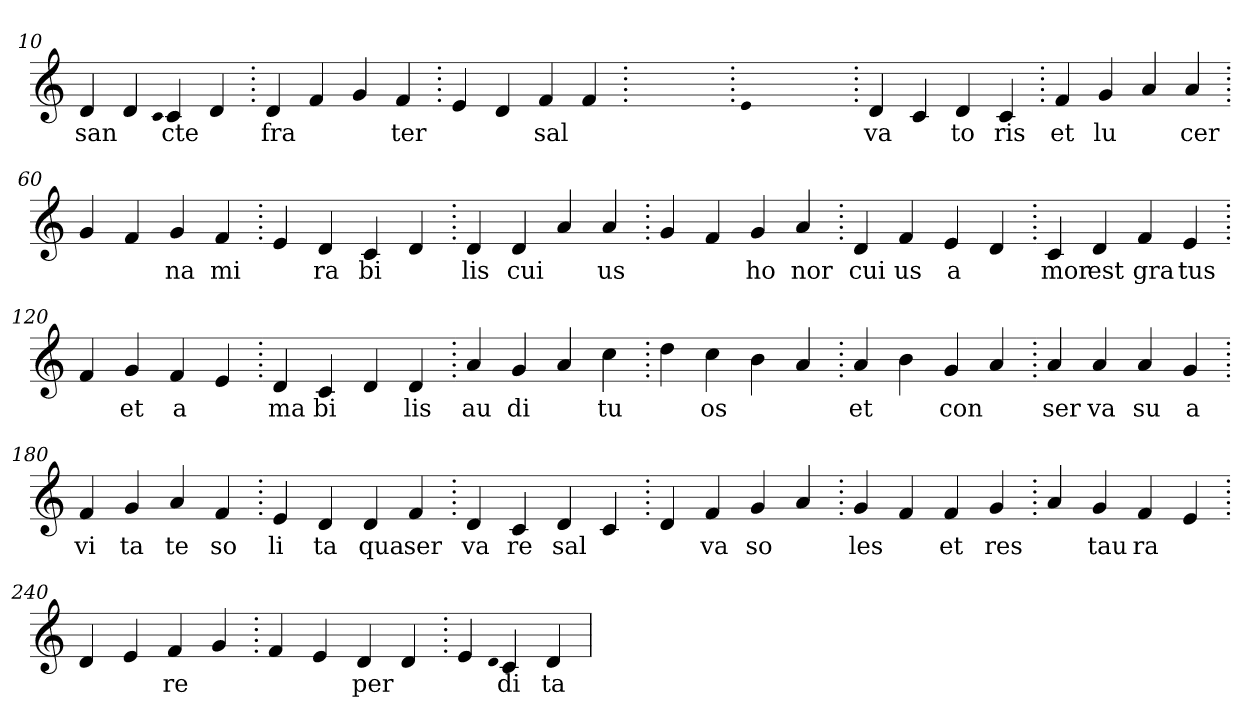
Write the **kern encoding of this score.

**kern	**text
*part1	*part1
*staff1	*staff1
*clefG2	*
=10.	=10.
4d	san
4d	.
qqc	.
4c	cte
4d	.
=20.	=20.
4d	fra
4f	.
4g	.
4f	ter
=30.	=30.
4e	.
4d	.
4f	sal
4f	.
=40.	=40.
1ryy	.
=40.	=40.
qqe	.
1ryy	.
=40.	=40.
4d	va
4c	.
4d	to
4c	ris
=50.	=50.
4f	et
4g	lu
4a	.
4a	cer
=60.	=60.
4g	.
4f	.
4g	na
4f	mi
=70.	=70.
4e	.
4d	ra
4c	bi
4d	.
=80.	=80.
4d	lis
4d	cui
4a	.
4a	us
=90.	=90.
4g	.
4f	.
4g	ho
4a	nor
=100.	=100.
4d	cui
4f	us
4e	a
4d	.
=110.	=110.
4c	mor
4d	est
4f	gra
4e	tus
=120.	=120.
4f	.
4g	et
4f	a
4e	.
=130.	=130.
4d	ma
4c	bi
4d	.
4d	lis
=140.	=140.
4a	au
4g	di
4a	.
4cc	tu
=150.	=150.
4dd	.
4cc	os
4b	.
4a	.
=160.	=160.
4a	et
4b	.
4g	con
4a	.
=170.	=170.
4a	ser
4a	va
4a	su
4g	a
=180.	=180.
4f	vi
4g	ta
4a	te
4f	so
=190.	=190.
4e	li
4d	ta
4d	qua
4f	ser
=200.	=200.
4d	va
4c	re
4d	sal
4c	.
=210.	=210.
4d	.
4f	va
4g	so
4a	.
=220.	=220.
4g	les
4f	.
4f	et
4g	res
=230.	=230.
4a	.
4g	tau
4f	ra
4e	.
=240.	=240.
4d	.
4e	.
4f	re
4g	.
=250.	=250.
4f	.
4e	.
4d	per
4d	.
=260.	=260.
4e	.
qqd	.
4c	di
4d	ta
=	=
*-	*-
